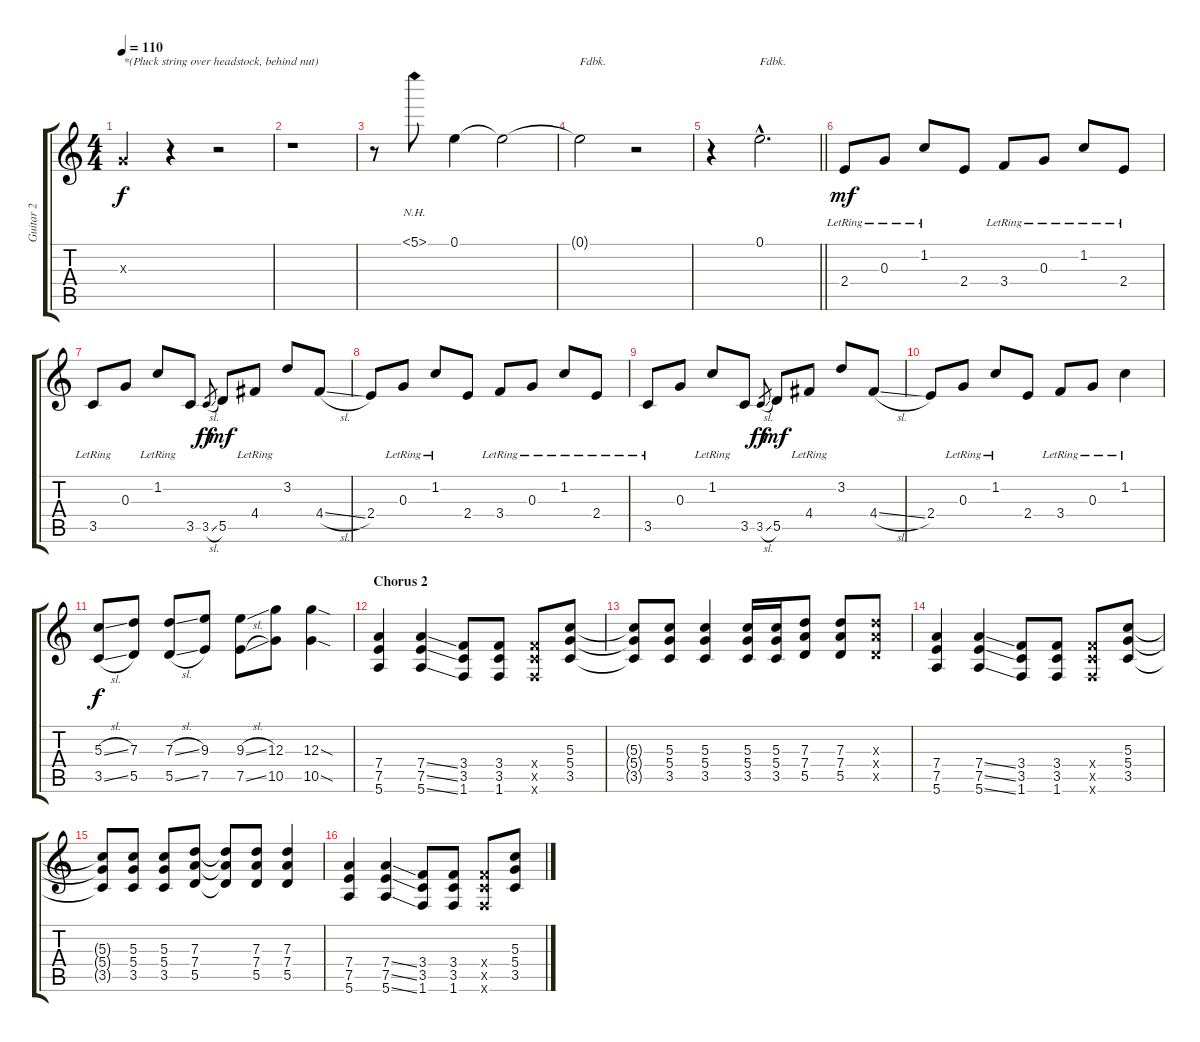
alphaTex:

\track ("Guitar 2" "Guitar 2") {instrument distortionguitar}
\staff {score tabs}
\tuning (E4 B3 G3 D3 A2 E2) {hide}
\ts (4 4)
\tempo 110
\clef g2
\ks c
0.3{x}.4{txt "*(Pluck string over headstock, behind nut)" dy f} r.4 r.2 |
r.1 |
r.8 5.1{nh}.8 0.1.4{volume 5} 0.1{t}.2{volume 16} |
0.1{t}.2{txt "Fdbk."} r.2 |
\barLineRight lightlight
r.4{volume 5} 0.1{hac}.2{d txt "Fdbk." volume 16} |
2.4{lr}.8{dy mf} 0.3{lr}.8 1.2{lr}.8 2.4.8 3.4{lr}.8 0.3{lr}.8 1.2{lr}.8 2.4{lr}.8 |
3.5{lr}.8 0.3.8 1.2{lr}.8 3.5.8 3.5{sl}.8{gr dy ff} 5.5.8{dy mf} 4.4{lr}.8 3.2.8 4.4{sl}.8 |
2.4.8 0.3{lr}.8 1.2{lr}.8 2.4.8 3.4{lr}.8 0.3{lr}.8 1.2{lr}.8 2.4{lr}.8 |
3.5{lr}.8 0.3.8 1.2{lr}.8 3.5.8 3.5{sl}.8{gr dy ff} 5.5.8{dy mf} 4.4{lr}.8 3.2.8 4.4{sl}.8 |
2.4.8 0.3{lr}.8 1.2{lr}.8 2.4.8 3.4{lr}.8 0.3{lr}.8 1.2{lr}.4 |
(5.3{sl} 3.5{sl}).8{dy f} (7.3 5.5).8 (7.3{sl} 5.5{sl}).8 (9.3 7.5).8 (9.3{sl} 7.5{sl}).8 (12.3 10.5).8 (12.3{sod} 10.5{sod}).4 |
\section ("" "Chorus 2")
(7.4 7.5 5.6).4 (7.4{ss} 7.5{ss} 5.6{ss}).4 (3.4 3.5 1.6).8 (3.4 3.5 1.6).8 (3.4{x} 3.5{x} 1.6{x}).8 (5.3 5.4 3.5).8 |
(5.3{t} 5.4{t} 3.5{t}).8 (5.3 5.4 3.5).8 (5.3 5.4 3.5).4 (5.3 5.4 3.5).16 (5.3 5.4 3.5).16 (7.3 7.4 5.5).8 (7.3 7.4 5.5).8 (7.3{x} 7.4{x} 5.5{x}).8 |
(7.4 7.5 5.6).4 (7.4{ss} 7.5{ss} 5.6{ss}).4 (3.4 3.5 1.6).8 (3.4 3.5 1.6).8 (3.4{x} 3.5{x} 1.6{x}).8 (5.3 5.4 3.5).8 |
(5.3{t} 5.4{t} 3.5{t}).8 (5.3 5.4 3.5).8 (5.3 5.4 3.5).8 (7.3 7.4 5.5).8 (7.3{t} 7.4{t} 5.5{t}).8 (7.3 7.4 5.5).8 (7.3 7.4 5.5).4 |
(7.4 7.5 5.6).4 (7.4{ss} 7.5{ss} 5.6{ss}).4 (3.4 3.5 1.6).8 (3.4 3.5 1.6).8 (3.4{x} 3.5{x} 1.6{x}).8 (5.3 5.4 3.5).8
